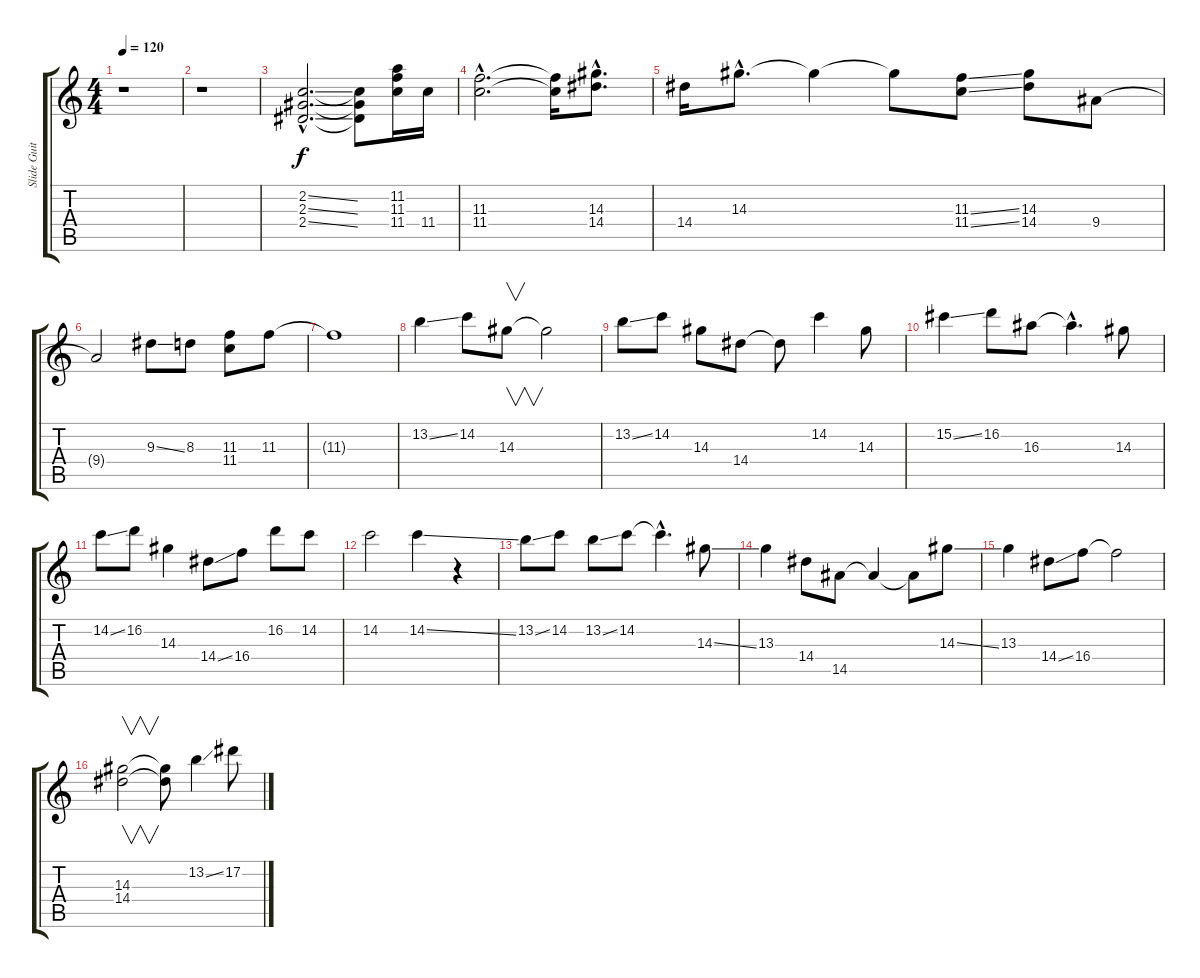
\track ("Slide Guitar" "Slide Guit") {instrument distortionguitar}
\staff {score tabs}
\tuning (Eb4 Bb3 Gb3 Db3 Ab2 Eb2) {hide}
\ts (4 4)
\tempo 120
\clef g2
\ks c
r.1{dy f} |
r.1 |
(2.2{ss hac} 2.3{ss hac} 2.4{ss hac}).2{d} (2.2{t} 2.3{t} 2.4{t}).8 (11.2 11.3 11.4).16 11.4.16 |
(11.3{hac} 11.4{hac}).2{d} (11.3{t} 11.4{t}).16 (14.3{hac} 14.4{hac}).8{d} |
14.4.16 14.3{hac}.8{d} 14.3{t}.4 14.3{t}.8 (11.3{ss} 11.4{ss}).8 (14.3 14.4).8 9.4.8 |
9.4{t}.2 9.3{ss}.8 8.3.8 (11.3 11.4).8 11.3.8 |
11.3{t}.1 |
13.2{ss}.4 14.2.8 14.3.8{v} 14.3{t}.2 |
13.2{ss}.8 14.2.8 14.3.8 14.4.8 14.4{t}.8 14.2.4 14.3.8 |
15.2{ss}.4 16.2.8 16.3.8 16.3{hac t}.4{d} 14.3.8 |
14.2{ss}.8 16.2.8 14.3.4 14.4{ss}.8 16.4.8 16.2.8 14.2.8 |
14.2.2 14.2{ss}.4 r.4 |
13.2{ss}.8 14.2.8 13.2{ss}.8 14.2.8 14.2{hac t}.4{d} 14.3{ss}.8 |
13.3.4 14.4.8 14.5.8 14.5{t}.4 14.5{t}.8 14.3{ss}.8 |
13.3.4 14.4{ss}.8 16.4.8 16.4{t}.2 |
(14.3 14.4).2{v} (14.3{t} 14.4{t}).8 13.2{ss}.4 17.2.8
